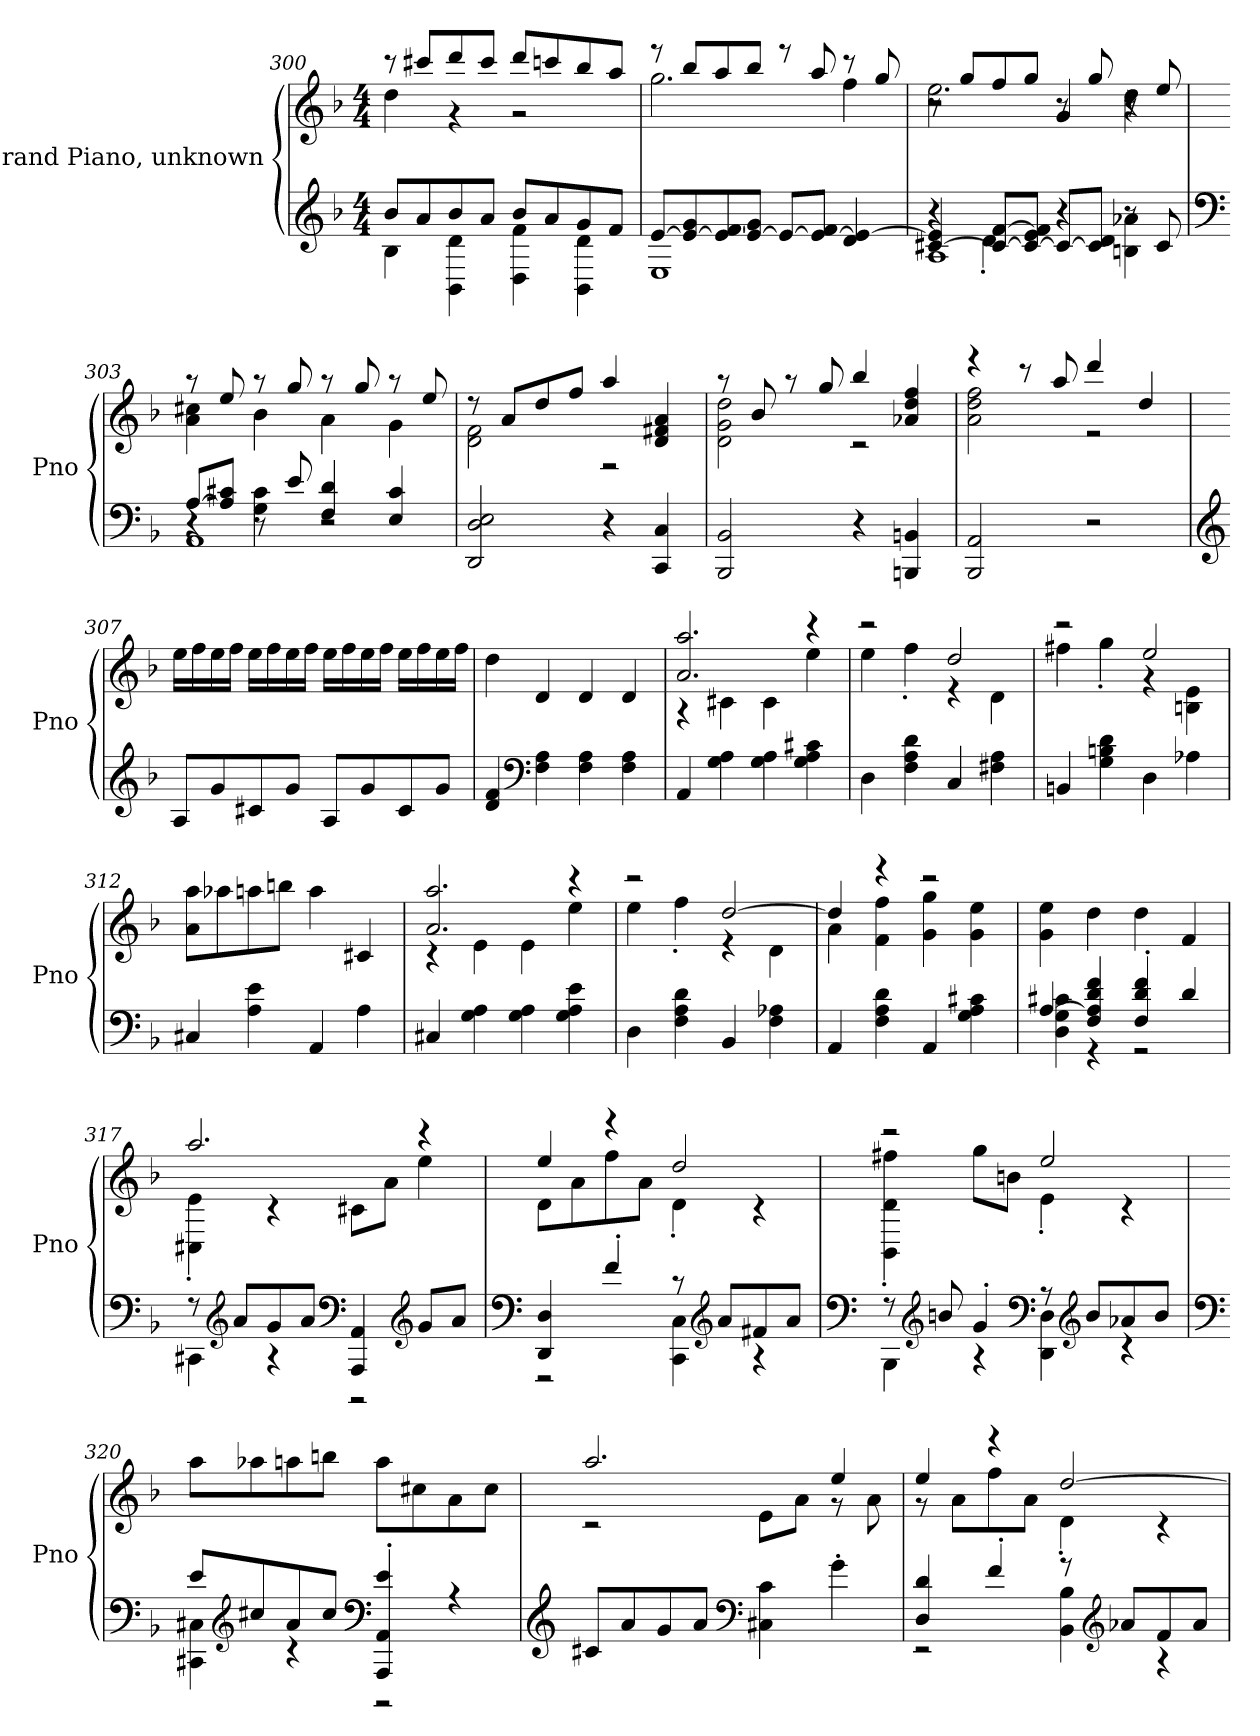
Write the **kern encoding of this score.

**kern	**kern
*part1	*part1
*staff2	*staff1
*I"Grand Piano, unknown	*
*I'Pno	*
*clefG2	*clefG2
*k[b-]	*k[b-]
*M4/4	*M4/4
=300	=300
*^	*^
8b-/L	4B-\	8r	4dd\
8a/	.	8ccc#X/L	.
8b-/	4BB-\ 4d\	8ddd/	4r
8a/J	.	8ccc#/J	.
8b-/L	4D\ 4f\	8ddd/L	2r
8a/	.	8cccn/	.
8g/	4BB-\ 4d\	8bb-/	.
8f/J	.	8aa/J	.
!!LO:PB:g=z	!!
=301	=301	=301	=301
[8e/L	1E	8r	2.gg\
8e/_ 8g/	.	8bb-/L	.
8e/_ 8f/	.	8aa/	.
8e/_ 8g/J	.	8bb-/J	.
8e/L_	.	8r	.
8e/_ 8f/J	.	8aa/	.
4d/ 4e/_	.	8r	4ff\
.	.	8gg/	.
=302	=302	=302	=302
*	*^	*	*^
[4c#X/ 4e/]	4r	1A	8r	2.ee\	2r
.	.	.	8gg/L	.	.
8c#/_ [8f/L	4d'\	.	8ff/	.	.
8c#/_ 8e/ 8f/]J	.	.	8gg/J	.	.
8c#/L_	4r	.	8r	.	4g/
8c#/] 8d/J	.	.	8gg/	.	.
8r	4Bn\ 4a-X\	.	8r	4dd\	4r
8c#/	.	.	8ee/	.	.
*	*	*	*v	*v	*v
=303	=303	=303	=303
*clefF4	*	*	*
*	*	*	*^
[8A/L	4r	1AA	8r	4a\ 4cc#X\
8A/] 8c#X/J	.	.	8ee/	.
8r	4G\ 4c#\	.	8r	4b-\
8e/	.	.	8gg/	.
4F/ 4d/	2r	.	8r	4a\
.	.	.	8gg/	.
4E/ 4c#/	.	.	8r	4g\
.	.	.	8ee/	.
*v	*v	*v	*	*
!!LO:LB:g=z	!!
=304	=304	=304
2DD/ 2D/ 2E/	8r	2d\ 2f\
.	8a/L	.
.	8dd/	.
.	8ff/J	.
4r	4aa/	2r
4CC/ 4C/	4d/ 4f#X/ 4a/	.
=305	=305	=305
2BBB-/ 2BB-/	8r	2d\ 2g\ 2dd\
.	8b-/	.
.	8r	.
.	8gg/	.
4r	4bb-/	2r
4BBBn/ 4BBn/	4a-X/ 4dd/ 4ff/	.
=306	=306	=306
2BBB-/ 2AA/	4r	2a\ 2dd\ 2ff\
.	8r	.
.	8aa/	.
2r	4ddd/	2r
.	4dd/	.
*	*v	*v
=307	=307
*clefG2	*
8A/L	16ee\LL
.	16ff\
8g/	16ee\
.	16ff\JJ
8c#X/	16ee\LL
.	16ff\
8g/J	16ee\
.	16ff\JJ
8A/L	16ee\LL
.	16ff\
8g/	16ee\
.	16ff\JJ
8c#/	16ee\LL
.	16ff\
8g/J	16ee\
.	16ff\JJ
=308	=308
4d/ 4f/	4dd\
*clefF4	*
4F\ 4A\	4d/
4F\ 4A\	4d/
4F\ 4A\	4d/
!!LO:LB:g=z
=309	=309
*	*^
4AA/	2.a/ 2.aa/	4r
4G\ 4A\	.	4c#X\
4G\ 4A\	.	4c#\
4G\ 4A\ 4c#X\	4r	4ee\
=310	=310	=310
4D\	2r	4ee\
4F\ 4A\ 4d\	.	4ff'\
4C/	2dd/	4r
4F#X\ 4A\	.	4d\
=311	=311	=311
4BBn/	2r	4ff#X\
4G\ 4Bn\ 4d\	.	4gg'\
4D\	2ee/	4r
4A-X\	.	4Bn\ 4e\
*	*v	*v
=312	=312
4C#X/	8a\ 8aa\L
.	8aa-X\
4A\ 4e\	8aan\
.	8bbn\J
4AA/	4aa\
4A\	4c#X/
=313	=313
*	*^
4C#X/	2.a/ 2.aa/	4r
4G\ 4A\	.	4e\
4G\ 4A\	.	4e\
4G\ 4A\ 4e\	4r	4ee\
=314	=314	=314
4D\	2r	4ee\
4F\ 4A\ 4d\	.	4ff'\
4BB-/	[2dd/	4r
4F\ 4A-X\	.	4d\
!!LO:LB:g=z	!!
=315	=315	=315
4AA/	4dd/]	4a\
4F\ 4A\ 4d\	4r	4f\ 4ff\
4AA/	2r	4g\ 4gg\
4G\ 4A\ 4c#X\	.	4g\ 4ee\
*	*v	*v
=316	=316
*^	*
[4A/	4D\ 4G\ 4c#X\	4g\ 4ee\
4F/ 4A/] 4d/ 4f/	4r	4dd\
4F/' 4d/' 4f/'	2r	4dd\
4d/	.	4f/
=317	=317	=317
*	*	*^
8r	4CC#X\	2.aa/	4C#X\' 4e\'
*clefG2	*	*	*
8a/L	.	.	.
8g/	4r	.	4r
8a/J	.	.	.
*clefF4	*	*	*
4AAA/ 4AA/	2r	.	8c#X\L
.	.	.	8a\J
*clefG2	*	*	*
8g/L	.	4r	4ee\
8a/J	.	.	.
=318	=318	=318	=318
*clefF4	*	*	*
4DD/ 4D/	2r	4ee/	8d\L
.	.	.	8a\
4f'/	.	4r	8ff\
.	.	.	8a\J
8r	4CC\ 4C\	2dd/	4d'\
*clefG2	*	*	*
8a/L	.	.	.
8f#X/	4r	.	4r
8a/J	.	.	.
!!LO:LB:g=z	!!
=319	=319	=319	=319
*clefF4	*	*	*
8r	4BBB-\	2r	4BB-\' 4d\' 4ff#X\'
*clefG2	*	*	*
8bn/	.	.	.
4g'/	4r	.	8gg\L
.	.	.	8bn\J
*clefF4	*	*	*
8r	4DD\ 4D\	2ee/	4e'\
*clefG2	*	*	*
8b/L	.	.	.
8a-X/	4r	.	4r
8b/J	.	.	.
*	*	*v	*v
=320	=320	=320
*clefF4	*	*
8e/L	4CC#X\ 4C#X\	8aa\L
*clefG2	*	*
8cc#X/	.	8aa-X\
8a/	4r	8aan\
8cc#/J	.	8bbn\J
*clefF4	*	*
4AAA/' 4AA/' 4e/'	2r	8aa\L
.	.	8cc#X\
4r	.	8a\
.	.	8cc#\J
*v	*v	*
=321	=321
*clefG2	*
*	*^
8c#X/L	2.aa/	2r
8a/	.	.
8g/	.	.
8a/J	.	.
*clefF4	*	*
4C#X\ 4c#\	.	8e\L
.	.	8a\J
4g'\	4ee/	8r
.	.	8a\
!!LO:PB:g=z	!!
=322	=322	=322
*^	*	*
4D/ 4d/	2r	4ee/	8r
.	.	.	8a\L
4f'/	.	4r	8ff\
.	.	.	8a\J
8r	4BB-\ 4B-\	[2dd/	4d'\
*clefG2	*	*	*
8a-X/L	.	.	.
8f/	4r	.	4r
8a-/J	.	.	.
*v	*v	*	*
*	*v	*v
=	=
*-	*-
